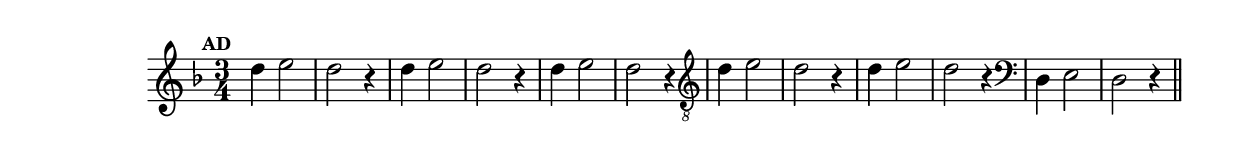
%% -*- coding: utf-8 -*-
\version "2.14.1"

%% \header { texidoc="Perguntas e Respostas"}

\relative c'' {

  \override Staff.TimeSignature #'style = #'()
  \time 3/4 
  \override Score.BarNumber #'transparent = ##t
  \override Score.RehearsalMark #'font-size = #-2
  \override Score.BarNumber #'transparent = ##t
  \set Score.markFormatter = #format-mark-numbers
  \key d \minor

  \mark 29

  %% CAVAQUINHO - BANJO
  \tag #'cv {
    d4 e2 | d r4 
  }

  %% BANDOLIM
  \tag #'bd {
    d4 e2 | d r4 
  }

  %% VIOLA
  \tag #'va {
    d4 e2 | d r4 
  }

  %% VIOLÃO TENOR
  \tag #'vt {
    \clef "G_8"
    d,4 e2 | d r4 
  }

  %% VIOLÃO
  \tag #'vi {
    \clef "G_8"
    d4 e2 | d r4 
  }

  %% BAIXO - BAIXOLÃO
  \tag #'bx {
    \clef bass
    d,4 e2 | d r4 
  }


  %% END DOCUMENT
  \bar "||"
}
